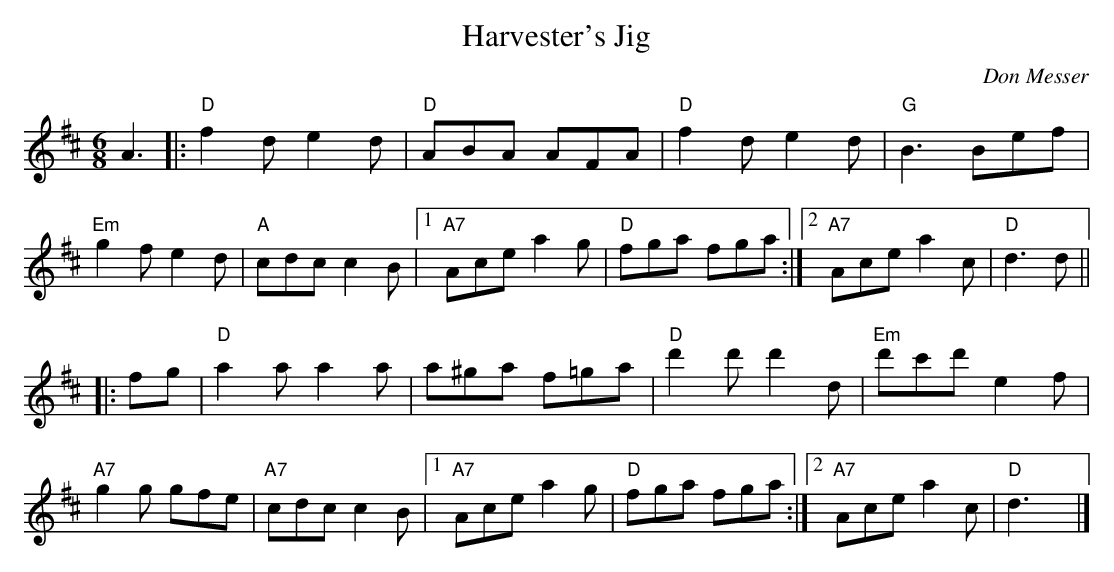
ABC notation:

X:1
T: Harvester's Jig
C: Don Messer
M: 6/8
L: 1/8
K: D
A3 \
|:"D"f2d e2d | "D"ABA AFA \
| "D"f2d e2d | "G"B3 Bef \
| "Em"g2f e2d | "A"cdc c2B \
|1 "A7"Ace a2g | "D"fga fga \
:|2 "A7"Ace a2c | "D"d3 d ||
|: fg \
| "D"a2a a2a | a^ga f=ga \
| "D"d'2d' d'2d | "Em"d'c'd' e2f \
| "A7"g2g gfe | "A7"cdc c2B \
|1 "A7"Ace a2g | "D"fga fga \
:|2 "A7"Ace a2c | "D"d3 y |]
